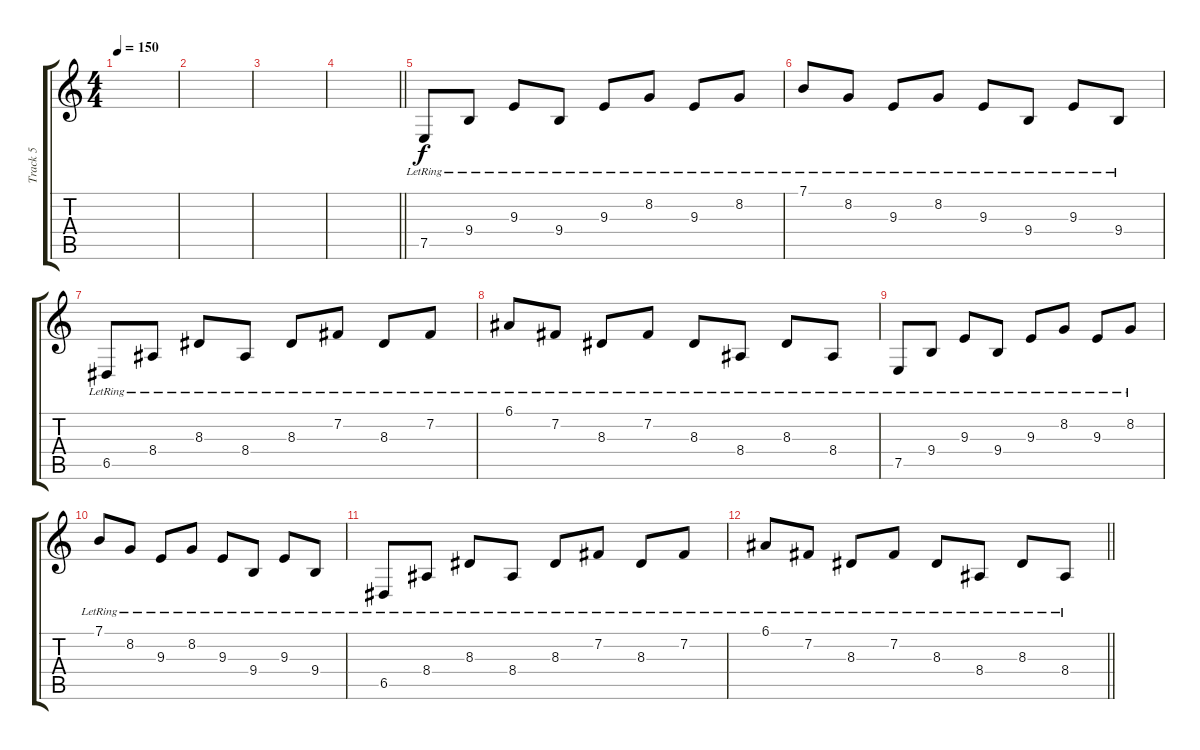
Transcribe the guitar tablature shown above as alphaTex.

\track ("Track 5" "Track 5") {instrument acousticgrandpiano}
\staff {score tabs}
\tuning (E4 B3 G3 D3 A2 E2) {hide}
\ts (4 4)
\tempo 150
\clef g2
\ks c
|
|
|
\barLineRight lightlight
|
7.5{lr}.8 9.4{lr}.8 9.3{lr}.8 9.4{lr}.8 9.3{lr}.8 8.2{lr}.8 9.3{lr}.8 8.2{lr}.8 |
7.1{lr}.8 8.2{lr}.8 9.3{lr}.8 8.2{lr}.8 9.3{lr}.8 9.4{lr}.8 9.3{lr}.8 9.4{lr}.8 |
6.5{lr}.8 8.4{lr}.8 8.3{lr}.8 8.4{lr}.8 8.3{lr}.8 7.2{lr}.8 8.3{lr}.8 7.2{lr}.8 |
6.1{lr}.8 7.2{lr}.8 8.3{lr}.8 7.2{lr}.8 8.3{lr}.8 8.4{lr}.8 8.3{lr}.8 8.4{lr}.8 |
7.5{lr}.8 9.4{lr}.8 9.3{lr}.8 9.4{lr}.8 9.3{lr}.8 8.2{lr}.8 9.3{lr}.8 8.2{lr}.8 |
7.1{lr}.8 8.2{lr}.8 9.3{lr}.8 8.2{lr}.8 9.3{lr}.8 9.4{lr}.8 9.3{lr}.8 9.4{lr}.8 |
6.5{lr}.8 8.4{lr}.8 8.3{lr}.8 8.4{lr}.8 8.3{lr}.8 7.2{lr}.8 8.3{lr}.8 7.2{lr}.8 |
\barLineRight lightlight
6.1{lr}.8 7.2{lr}.8 8.3{lr}.8 7.2{lr}.8 8.3{lr}.8 8.4{lr}.8 8.3{lr}.8 8.4{lr}.8
